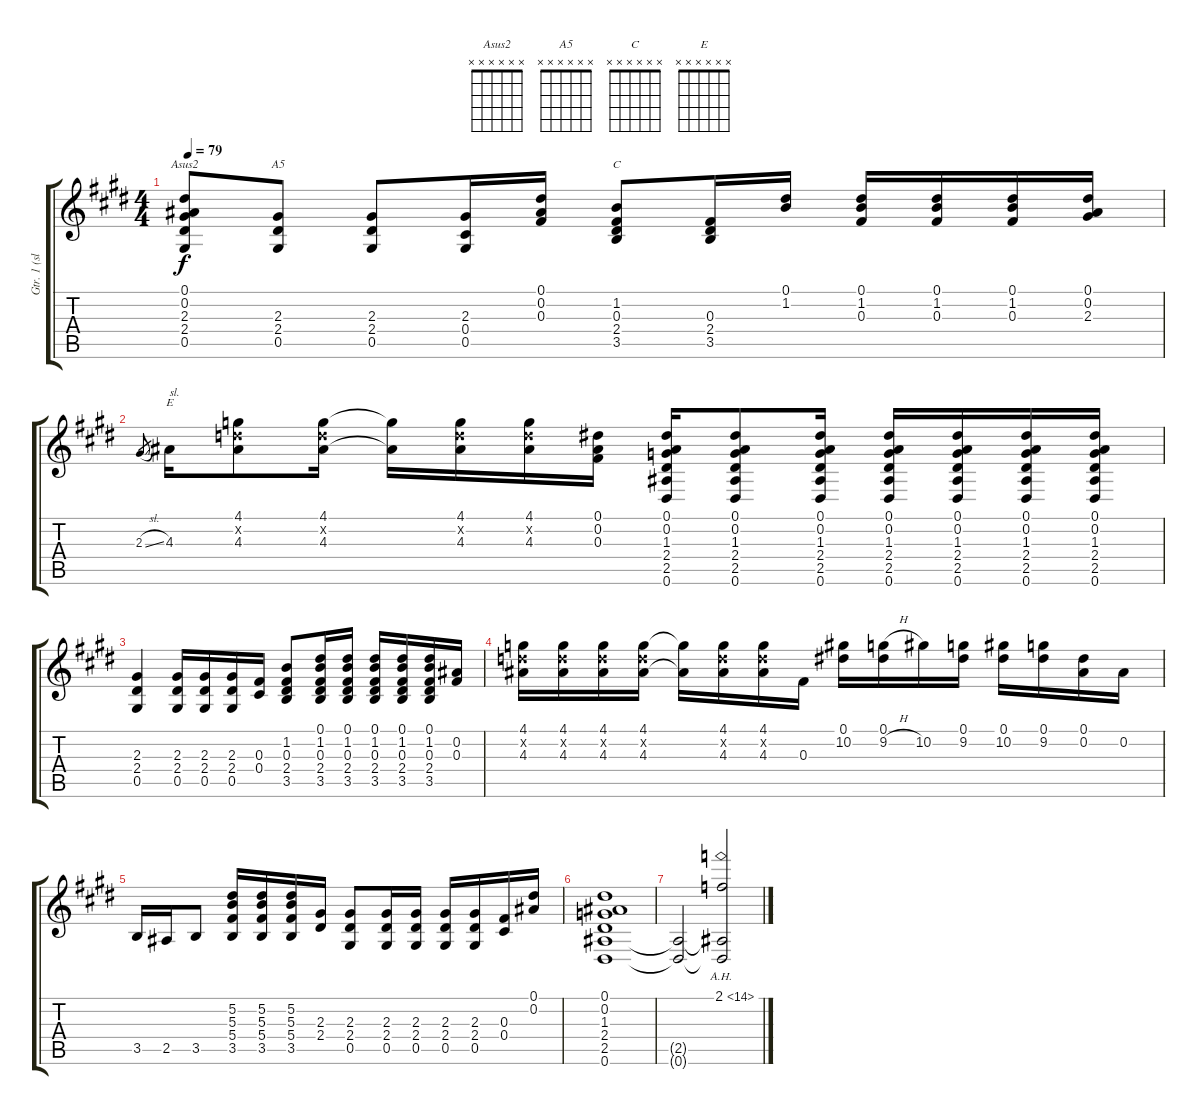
\track ("Gtr. 1 (slight fuzz)" "Gtr. 1 (sl") {instrument electricguitarclean}
\staff {score tabs}
\tuning (Eb4 Bb3 Gb3 Db3 Ab2 Eb2) {hide}
\chord ("Asus2" x x x x x x)
\chord ("A5" x x x x x x)
\chord ("C" x x x x x x)
\chord ("E" x x x x x x)
\ts (4 4)
\tempo 79
\clef g2
\ks e
(0.1 0.2 2.3 2.4 0.5).8{ch "Asus2" dy f} (2.3 2.4 0.5).8{ch "A5"} (2.3 2.4 0.5).8 (2.3 0.4 0.5).16 (0.1 0.2 0.3).16 (1.2 0.3 2.4 3.5).8{ch "C"} (0.3 2.4 3.5).16 (0.1 1.2).16 (0.1 1.2 0.3).16 (0.1 1.2 0.3).16 (0.1 1.2 0.3).16 (0.1 0.2 2.3).16 |
2.3{sl}.8{gr} 4.3.16{ch "E" txt "sl."} (4.1 4.2{x} 4.3).8 (4.1 4.2{x} 4.3).16 (4.1{t} 4.3{t}).16 (4.1 4.2{x} 4.3).16 (4.1 4.2{x} 4.3).16 (0.1 0.2 0.3).16 (0.1 0.2 1.3 2.4 2.5 0.6).16 (0.1 0.2 1.3 2.4 2.5 0.6).8 (0.1 0.2 1.3 2.4 2.5 0.6).16 (0.1 0.2 1.3 2.4 2.5 0.6).16 (0.1 0.2 1.3 2.4 2.5 0.6).16 (0.1 0.2 1.3 2.4 2.5 0.6).16 (0.1 0.2 1.3 2.4 2.5 0.6).16 |
(2.3 2.4 0.5).4 (2.3 2.4 0.5).16 (2.3 2.4 0.5).16 (2.3 2.4 0.5).16 (0.3 0.4).16 (1.2 0.3 2.4 3.5).8 (0.1 1.2 0.3 2.4 3.5).16 (0.1 1.2 0.3 2.4 3.5).16 (0.1 1.2 0.3 2.4 3.5).16 (0.1 1.2 0.3 2.4 3.5).16 (0.1 1.2 0.3 2.4 3.5).16 (0.2 0.3).16 |
(4.1 4.2{x} 4.3).16 (4.1 4.2{x} 4.3).16 (4.1 4.2{x} 4.3).16 (4.1 4.2{x} 4.3).16 (4.1{t} 4.3{t}).16 (4.1 4.2{x} 4.3).16 (4.1 4.2{x} 4.3).16 0.3.16 (0.1 10.2).16 (0.1 9.2{h}).16 10.2.16 (0.1 9.2).16 (0.1 10.2).16 (0.1 9.2).16 (0.1 0.2).16 0.2.16 |
3.5.16 2.5.16 3.5.8 (5.2 5.3 5.4 3.5).16 (5.2 5.3 5.4 3.5).16 (5.2 5.3 5.4 3.5).16 (2.3 2.4).16 (2.3 2.4 0.5).8 (2.3 2.4 0.5).16 (2.3 2.4 0.5).16 (2.3 2.4 0.5).16 (2.3 2.4 0.5).16 (0.3 0.4).16 (0.1 0.2).16 |
(0.1 0.2 1.3 2.4 2.5 0.6).1 |
(2.5{t} 0.6{t}).2 (2.1{ah 12} 2.5{t} 0.6{t}).2
